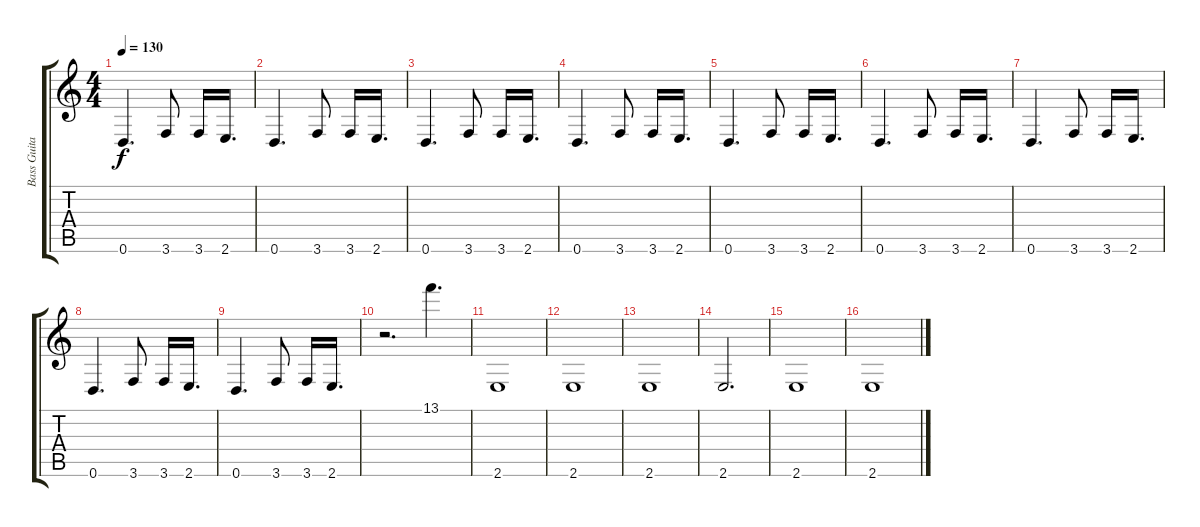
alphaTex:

\track ("Bass Guitar (Drop D)" "Bass Guita") {instrument electricbasspick}
\staff {score tabs}
\tuning (E4 B3 G3 D3 A2 D2) {hide}
\ts (4 4)
\tempo 130
\clef g2
\ks c
0.6.4{d dy f} 3.6.8 3.6.16 2.6.16{d} |
0.6.4{d} 3.6.8 3.6.16 2.6.16{d} |
0.6.4{d} 3.6.8 3.6.16 2.6.16{d} |
0.6.4{d} 3.6.8 3.6.16 2.6.16{d} |
0.6.4{d} 3.6.8 3.6.16 2.6.16{d} |
0.6.4{d} 3.6.8 3.6.16 2.6.16{d} |
0.6.4{d} 3.6.8 3.6.16 2.6.16{d} |
0.6.4{d} 3.6.8 3.6.16 2.6.16{d} |
0.6.4{d} 3.6.8 3.6.16 2.6.16{d} |
r.2{d} 13.1.4{d} |
2.6.1 |
2.6.1 |
2.6.1 |
2.6.2{d} |
2.6.1 |
2.6.1
